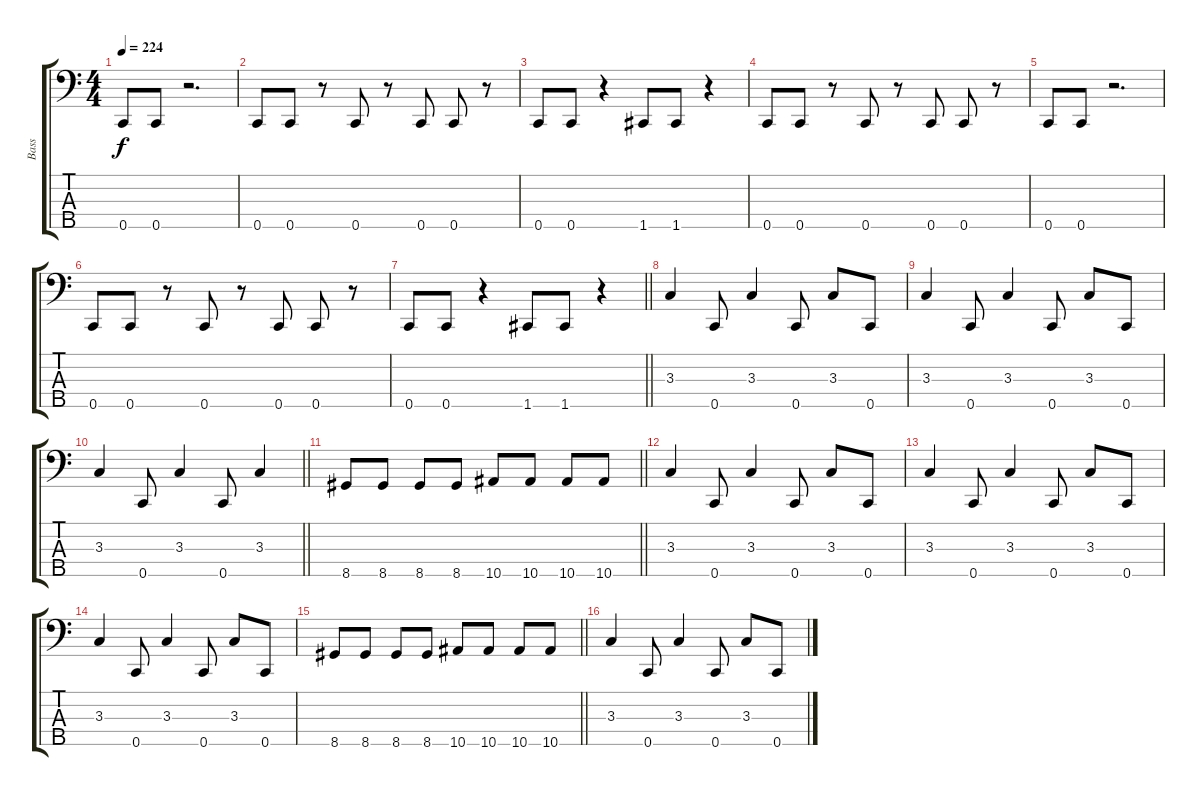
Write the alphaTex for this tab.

\track ("Bass" "Bass") {instrument electricbasspick}
\staff {score tabs}
\tuning (G2 D2 A1 E1 C1) {hide}
\ts (4 4)
\tempo 224
\clef f4
\ks c
0.5.8{dy f} 0.5.8 r.2{d} |
0.5.8 0.5.8 r.8 0.5.8 r.8 0.5.8 0.5.8 r.8 |
0.5.8 0.5.8 r.4 1.5.8 1.5.8 r.4 |
0.5.8 0.5.8 r.8 0.5.8 r.8 0.5.8 0.5.8 r.8 |
0.5.8 0.5.8 r.2{d} |
0.5.8 0.5.8 r.8 0.5.8 r.8 0.5.8 0.5.8 r.8 |
\barLineRight lightlight
0.5.8 0.5.8 r.4 1.5.8 1.5.8 r.4 |
\section ("" " ")
3.3.4 0.5.8 3.3.4 0.5.8 3.3.8 0.5.8 |
3.3.4 0.5.8 3.3.4 0.5.8 3.3.8 0.5.8 |
\barLineRight lightlight
3.3.4 0.5.8 3.3.4 0.5.8 3.3.4 |
\barLineRight lightlight
8.5.8 8.5.8 8.5.8 8.5.8 10.5.8 10.5.8 10.5.8 10.5.8 |
3.3.4 0.5.8 3.3.4 0.5.8 3.3.8 0.5.8 |
3.3.4 0.5.8 3.3.4 0.5.8 3.3.8 0.5.8 |
3.3.4 0.5.8 3.3.4 0.5.8 3.3.8 0.5.8 |
\barLineRight lightlight
8.5.8 8.5.8 8.5.8 8.5.8 10.5.8 10.5.8 10.5.8 10.5.8 |
3.3.4 0.5.8 3.3.4 0.5.8 3.3.8 0.5.8
